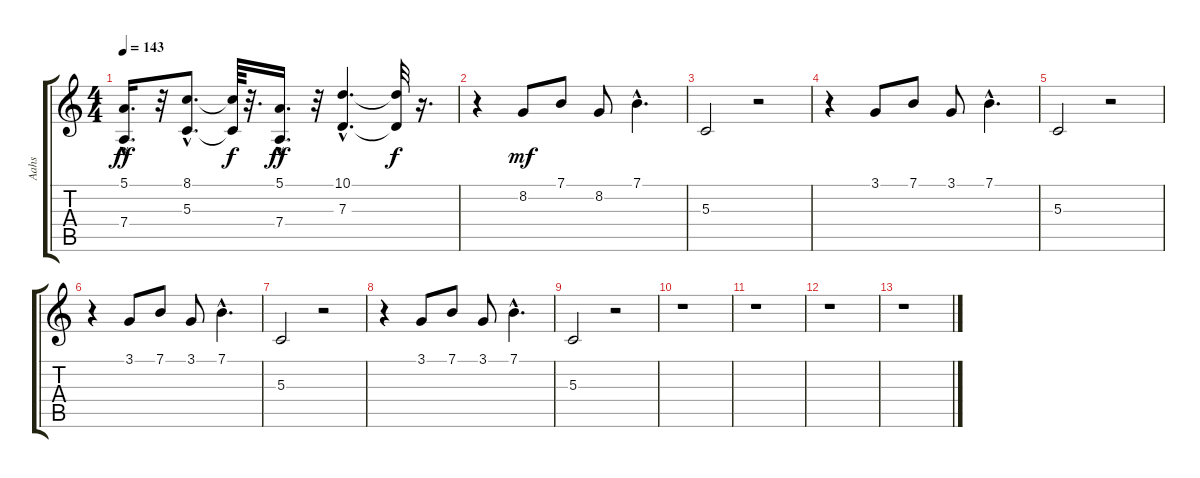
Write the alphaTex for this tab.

\track ("Aahs" "Aahs") {instrument choiraahs}
\staff {score tabs}
\tuning (E4 B3 G3 D3 A2 E2) {hide}
\ts (4 4)
\tempo 143
\clef g2
\ks c
(5.1{hac} 7.4{hac}).16{d dy ff} r.32 (8.1{hac} 5.3{hac}).8{d} (8.1{t} 5.3{t}).64{dy f} r.32{d} (5.1{hac} 7.4{hac}).16{d dy ff} r.32 (10.1{hac} 7.3{hac}).4{d} (10.1{t} 7.3{t}).32{dy f} r.16{d} |
r.4 8.2.8{dy mf} 7.1.8 8.2.8 7.1{hac}.4{d} |
5.3.2 r.2 |
r.4 3.1.8 7.1.8 3.1.8 7.1{hac}.4{d} |
5.3.2 r.2 |
r.4 3.1.8 7.1.8 3.1.8 7.1{hac}.4{d} |
5.3.2 r.2 |
r.4 3.1.8 7.1.8 3.1.8 7.1{hac}.4{d} |
5.3.2 r.2 |
r.1 |
r.1 |
r.1 |
r.1
